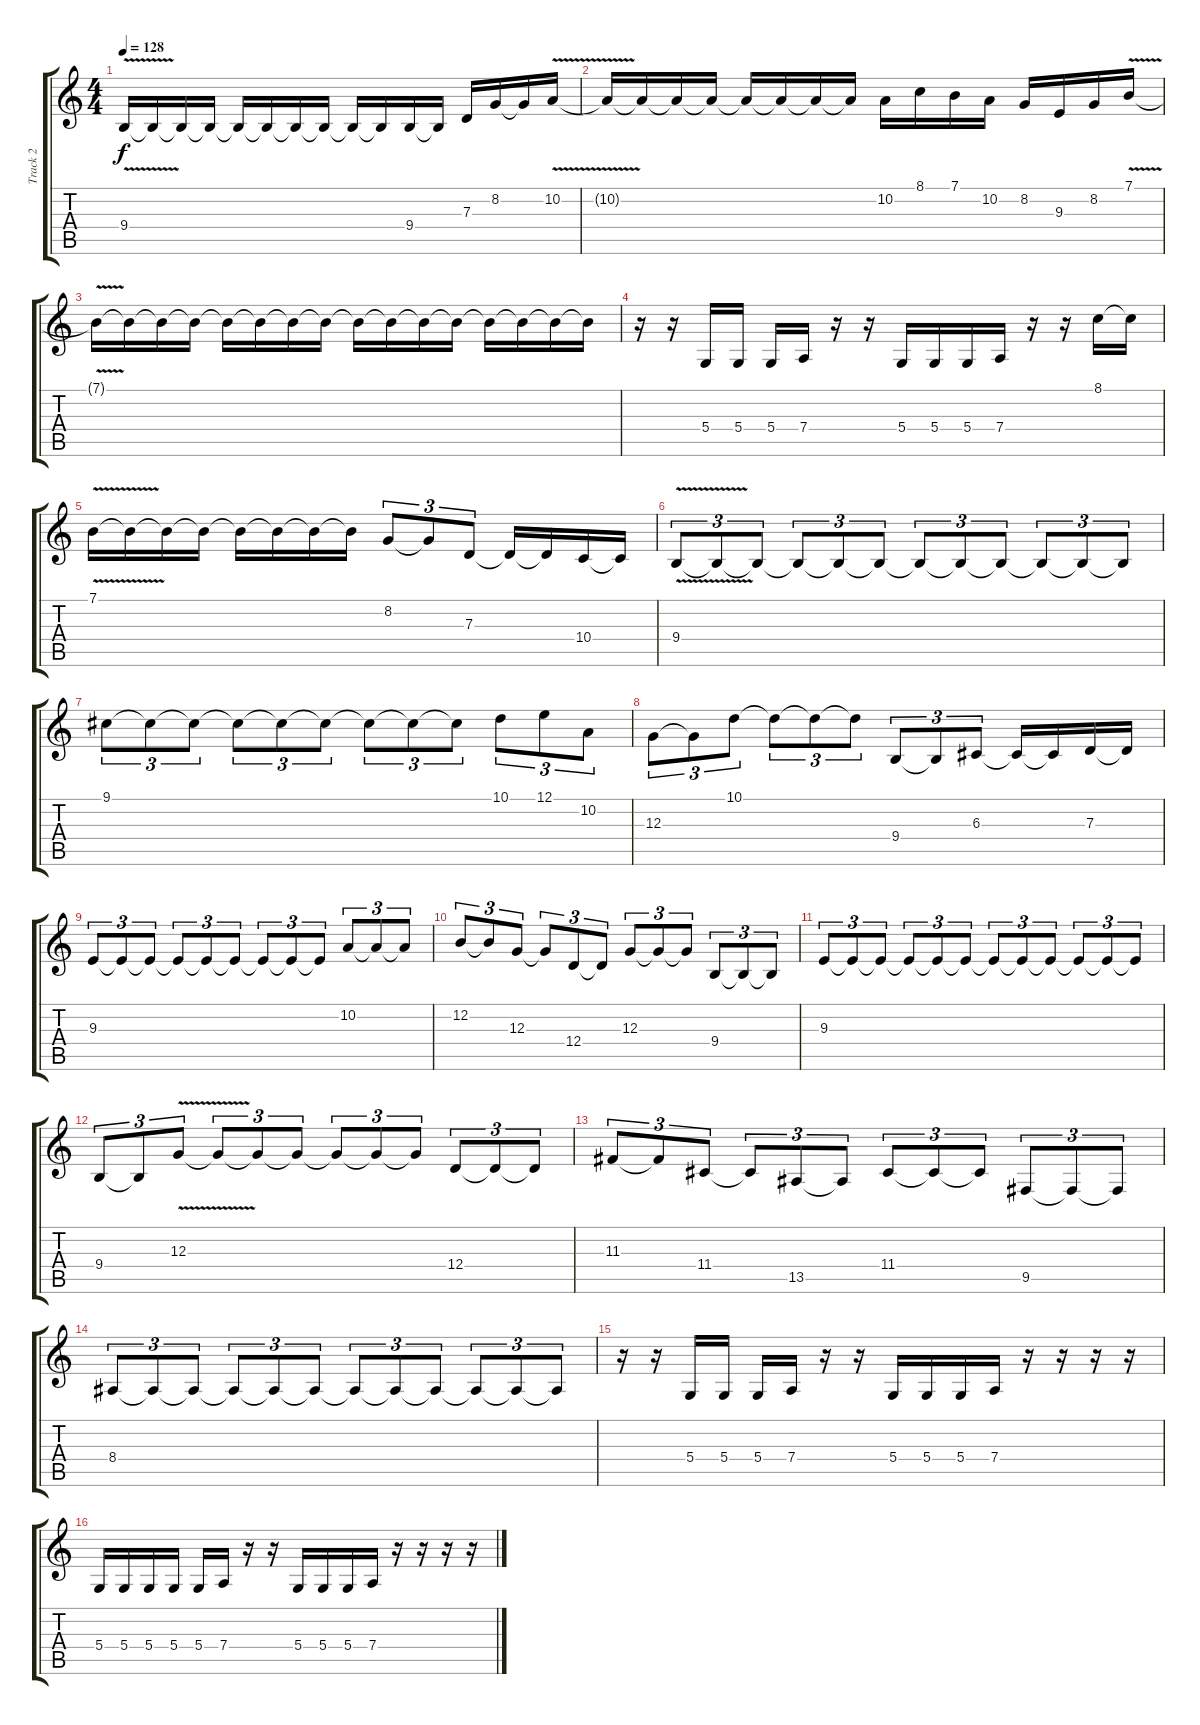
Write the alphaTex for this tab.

\track ("Track 2" "Track 2") {instrument lead5charang}
\staff {score tabs}
\tuning (E4 B3 G3 D3 A2 E2) {hide}
\ts (4 4)
\tempo 128
\clef g2
\ks c
9.4{v}.16{dy f} 9.4{t}.16 9.4{t}.16 9.4{t}.16 9.4{t}.16 9.4{t}.16 9.4{t}.16 9.4{t}.16 9.4{t}.16 9.4{t}.16 9.4.16 9.4{t}.16 7.3.16 8.2.16 8.2{t}.16 10.2{v}.16 |
10.2{t}.16 10.2{t}.16 10.2{t}.16 10.2{t}.16 10.2{t}.16 10.2{t}.16 10.2{t}.16 10.2{t}.16 10.2.16 8.1.16 7.1.16 10.2.16 8.2.16 9.3.16 8.2.16 7.1{v}.16 |
7.1{t}.16 7.1{t}.16 7.1{t}.16 7.1{t}.16 7.1{t}.16 7.1{t}.16 7.1{t}.16 7.1{t}.16 7.1{t}.16 7.1{t}.16 7.1{t}.16 7.1{t}.16 7.1{t}.16 7.1{t}.16 7.1{t}.16 7.1{t}.16 |
r.16 r.16 5.4.16 5.4.16 5.4.16 7.4.16 r.16 r.16 5.4.16 5.4.16 5.4.16 7.4.16 r.16 r.16 8.1.16 8.1{t}.16 |
7.1{v}.16 7.1{t}.16 7.1{t}.16 7.1{t}.16 7.1{t}.16 7.1{t}.16 7.1{t}.16 7.1{t}.16 8.2.8{tu (3 2)} 8.2{t}.8{tu (3 2)} 7.3.8{tu (3 2)} 7.3{t}.16 7.3{t}.16 10.4.16 10.4{t}.16 |
9.4{v}.8{tu (3 2)} 9.4{t}.8{tu (3 2)} 9.4{t}.8{tu (3 2)} 9.4{t}.8{tu (3 2)} 9.4{t}.8{tu (3 2)} 9.4{t}.8{tu (3 2)} 9.4{t}.8{tu (3 2)} 9.4{t}.8{tu (3 2)} 9.4{t}.8{tu (3 2)} 9.4{t}.8{tu (3 2)} 9.4{t}.8{tu (3 2)} 9.4{t}.8{tu (3 2)} |
9.1.8{tu (3 2)} 9.1{t}.8{tu (3 2)} 9.1{t}.8{tu (3 2)} 9.1{t}.8{tu (3 2)} 9.1{t}.8{tu (3 2)} 9.1{t}.8{tu (3 2)} 9.1{t}.8{tu (3 2)} 9.1{t}.8{tu (3 2)} 9.1{t}.8{tu (3 2)} 10.1.8{tu (3 2)} 12.1.8{tu (3 2)} 10.2.8{tu (3 2)} |
12.3.8{tu (3 2)} 12.3{t}.8{tu (3 2)} 10.1.8{tu (3 2)} 10.1{t}.8{tu (3 2)} 10.1{t}.8{tu (3 2)} 10.1{t}.8{tu (3 2)} 9.4.8{tu (3 2)} 9.4{t}.8{tu (3 2)} 6.3.8{tu (3 2)} 6.3{t}.16 6.3{t}.16 7.3.16 7.3{t}.16 |
9.3.8{tu (3 2)} 9.3{t}.8{tu (3 2)} 9.3{t}.8{tu (3 2)} 9.3{t}.8{tu (3 2)} 9.3{t}.8{tu (3 2)} 9.3{t}.8{tu (3 2)} 9.3{t}.8{tu (3 2)} 9.3{t}.8{tu (3 2)} 9.3{t}.8{tu (3 2)} 10.2.8{tu (3 2)} 10.2{t}.8{tu (3 2)} 10.2{t}.8{tu (3 2)} |
12.2.8{tu (3 2)} 12.2{t}.8{tu (3 2)} 12.3.8{tu (3 2)} 12.3{t}.8{tu (3 2)} 12.4.8{tu (3 2)} 12.4{t}.8{tu (3 2)} 12.3.8{tu (3 2)} 12.3{t}.8{tu (3 2)} 12.3{t}.8{tu (3 2)} 9.4.8{tu (3 2)} 9.4{t}.8{tu (3 2)} 9.4{t}.8{tu (3 2)} |
9.3.8{tu (3 2)} 9.3{t}.8{tu (3 2)} 9.3{t}.8{tu (3 2)} 9.3{t}.8{tu (3 2)} 9.3{t}.8{tu (3 2)} 9.3{t}.8{tu (3 2)} 9.3{t}.8{tu (3 2)} 9.3{t}.8{tu (3 2)} 9.3{t}.8{tu (3 2)} 9.3{t}.8{tu (3 2)} 9.3{t}.8{tu (3 2)} 9.3{t}.8{tu (3 2)} |
9.4.8{tu (3 2)} 9.4{t}.8{tu (3 2)} 12.3{v}.8{tu (3 2)} 12.3{t}.8{tu (3 2)} 12.3{t}.8{tu (3 2)} 12.3{t}.8{tu (3 2)} 12.3{t}.8{tu (3 2)} 12.3{t}.8{tu (3 2)} 12.3{t}.8{tu (3 2)} 12.4.8{tu (3 2)} 12.4{t}.8{tu (3 2)} 12.4{t}.8{tu (3 2)} |
11.3.8{tu (3 2)} 11.3{t}.8{tu (3 2)} 11.4.8{tu (3 2)} 11.4{t}.8{tu (3 2)} 13.5.8{tu (3 2)} 13.5{t}.8{tu (3 2)} 11.4.8{tu (3 2)} 11.4{t}.8{tu (3 2)} 11.4{t}.8{tu (3 2)} 9.5.8{tu (3 2)} 9.5{t}.8{tu (3 2)} 9.5{t}.8{tu (3 2)} |
8.4.8{tu (3 2)} 8.4{t}.8{tu (3 2)} 8.4{t}.8{tu (3 2)} 8.4{t}.8{tu (3 2)} 8.4{t}.8{tu (3 2)} 8.4{t}.8{tu (3 2)} 8.4{t}.8{tu (3 2)} 8.4{t}.8{tu (3 2)} 8.4{t}.8{tu (3 2)} 8.4{t}.8{tu (3 2)} 8.4{t}.8{tu (3 2)} 8.4{t}.8{tu (3 2)} |
r.16 r.16 5.4.16 5.4.16 5.4.16 7.4.16 r.16 r.16 5.4.16 5.4.16 5.4.16 7.4.16 r.16 r.16 r.16 r.16 |
5.4.16 5.4.16 5.4.16 5.4.16 5.4.16 7.4.16 r.16 r.16 5.4.16 5.4.16 5.4.16 7.4.16 r.16 r.16 r.16 r.16
